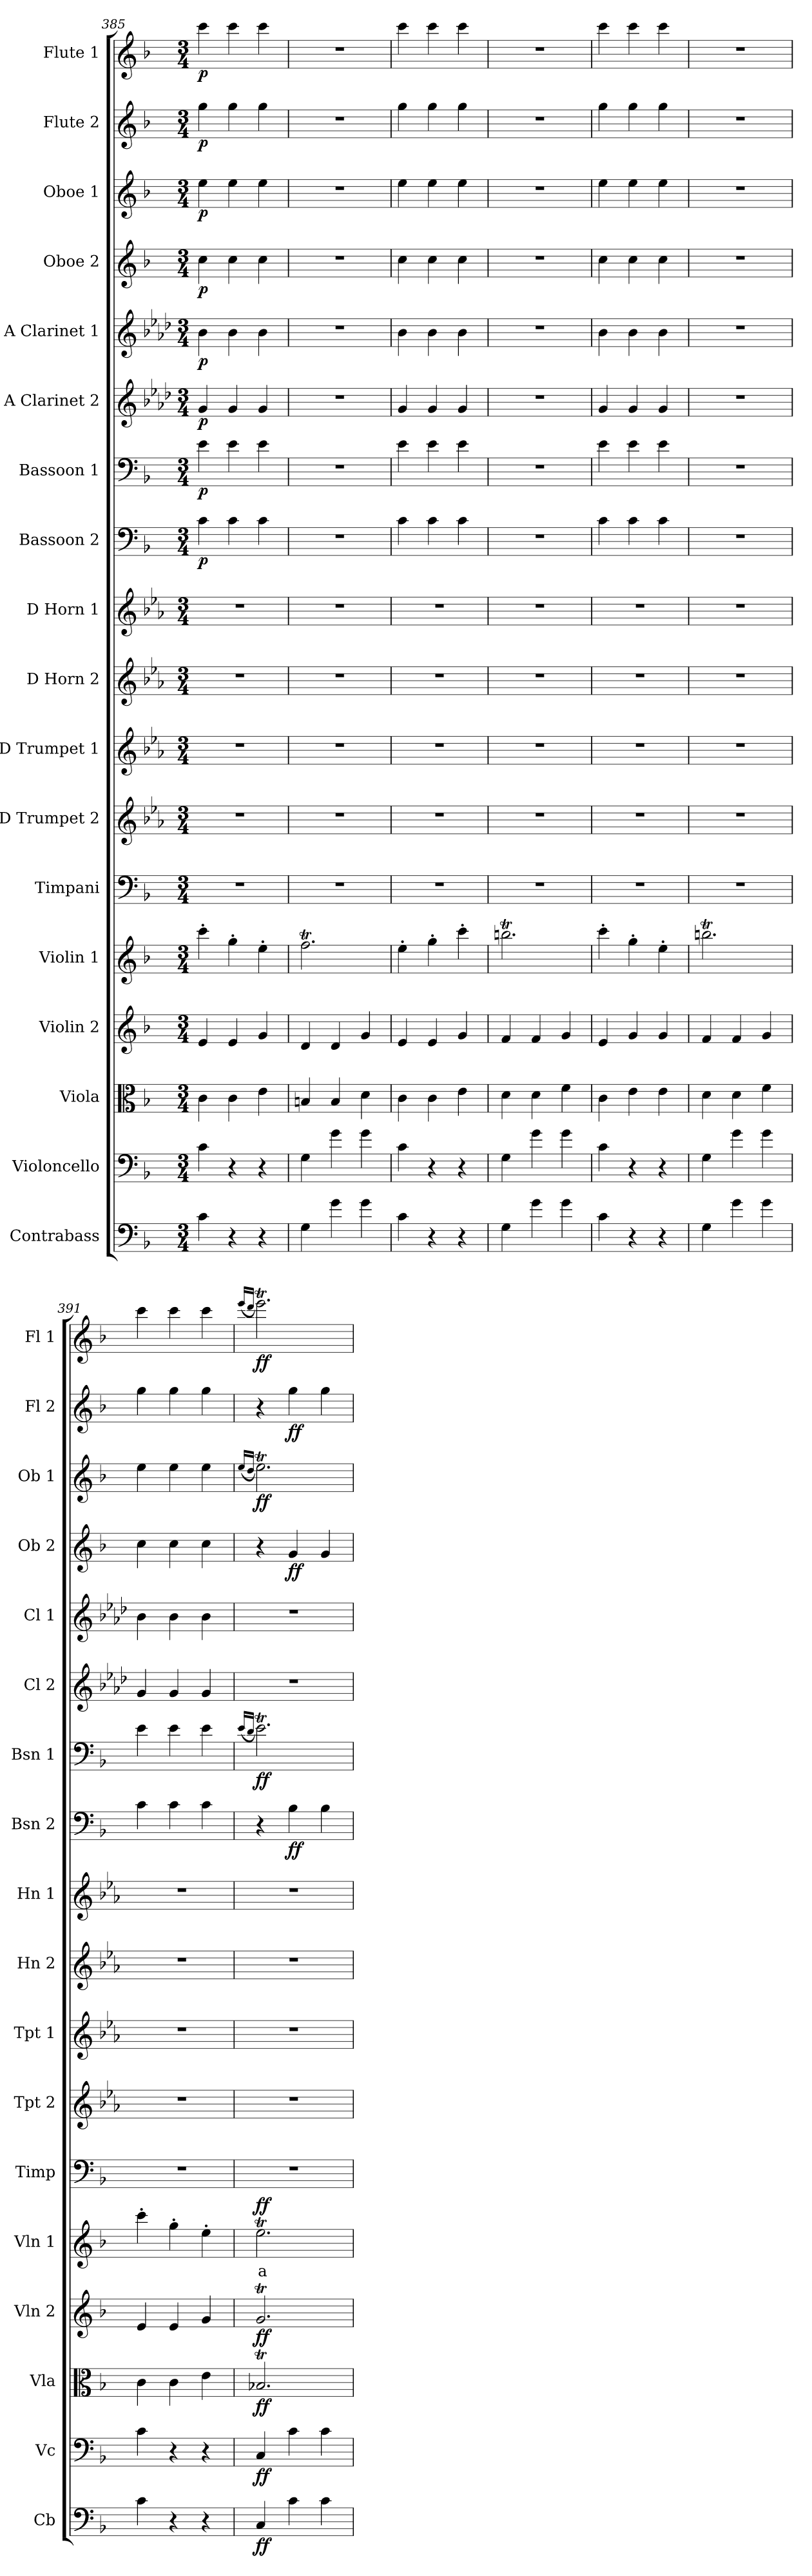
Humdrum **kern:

**kern	**dynam	**kern	**dynam	**kern	**dynam	**kern	**dynam	**kern	**text	**dynam	**kern	**kern	**kern	**kern	**kern	**kern	**dynam	**kern	**dynam	**kern	**dynam	**kern	**dynam	**kern	**dynam	**kern	**dynam	**kern	**dynam	**kern	**dynam
*part18	*part18	*part17	*part17	*part16	*part16	*part15	*part15	*part14	*part14	*part14	*part13	*part12	*part11	*part10	*part9	*part8	*part8	*part7	*part7	*part6	*part6	*part5	*part5	*part4	*part4	*part3	*part3	*part2	*part2	*part1	*part1
*staff18	*staff18	*staff17	*staff17	*staff16	*staff16	*staff15	*staff15	*staff14	*staff14	*staff14	*staff13	*staff12	*staff11	*staff10	*staff9	*staff8	*staff8	*staff7	*staff7	*staff6	*staff6	*staff5	*staff5	*staff4	*staff4	*staff3	*staff3	*staff2	*staff2	*staff1	*staff1
*I"Contrabass	*	*I"Violoncello	*	*I"Viola	*	*I"Violin 2	*	*I"Violin 1	*	*	*I"Timpani	*I"D Trumpet 2	*I"D Trumpet 1	*I"D Horn 2	*I"D Horn 1	*I"Bassoon 2	*	*I"Bassoon 1	*	*I"A Clarinet 2	*	*I"A Clarinet 1	*	*I"Oboe 2	*	*I"Oboe 1	*	*I"Flute 2	*	*I"Flute 1	*
*I'Cb	*	*I'Vc	*	*I'Vla	*	*I'Vln 2	*	*I'Vln 1	*	*	*I'Timp	*I'Tpt 2	*I'Tpt 1	*I'Hn 2	*I'Hn 1	*I'Bsn 2	*	*I'Bsn 1	*	*I'Cl 2	*	*I'Cl 1	*	*I'Ob 2	*	*I'Ob 1	*	*I'Fl 2	*	*I'Fl 1	*
*clefF4	*	*clefF4	*	*clefC3	*	*clefG2	*	*clefG2	*	*	*clefF4	*clefG2	*clefG2	*clefG2	*clefG2	*clefF4	*	*clefF4	*	*clefG2	*	*clefG2	*	*clefG2	*	*clefG2	*	*clefG2	*	*clefG2	*
*ITrd7c12	*	*	*	*	*	*	*	*	*	*	*	*ITrd-1c-2	*ITrd-1c-2	*ITrd6c10	*ITrd6c10	*	*	*	*	*ITrd2c3	*	*ITrd2c3	*	*	*	*	*	*	*	*	*
*k[b-]	*	*k[b-]	*	*k[b-]	*	*k[b-]	*	*k[b-]	*	*	*k[b-]	*k[b-]	*k[b-]	*k[b-]	*k[b-]	*k[b-]	*	*k[b-]	*	*k[b-]	*	*k[b-]	*	*k[b-]	*	*k[b-]	*	*k[b-]	*	*k[b-]	*
*M3/4	*	*M3/4	*	*M3/4	*	*M3/4	*	*M3/4	*	*	*M3/4	*M3/4	*M3/4	*M3/4	*M3/4	*M3/4	*	*M3/4	*	*M3/4	*	*M3/4	*	*M3/4	*	*M3/4	*	*M3/4	*	*M3/4	*
=385	=385	=385	=385	=385	=385	=385	=385	=385	=385	=385	=385	=385	=385	=385	=385	=385	=385	=385	=385	=385	=385	=385	=385	=385	=385	=385	=385	=385	=385	=385	=385
!	!	!	!	!	!	!	!	!	!	!	!	!	!	!	!	!	!LO:DY:b	!	!LO:DY:b	!	!LO:DY:b	!	!LO:DY:b	!	!LO:DY:b	!	!LO:DY:b	!	!LO:DY:b	!	!LO:DY:b
4C\	.	4c\	.	4c\	.	4e/	.	4ccc'\	.	.	2.r	2.r	2.r	2.r	2.r	4c\	p	4e\	p	4e/	p	4g\	p	4cc\	p	4ee\	p	4gg\	p	4ccc\	p
4r	.	4r	.	4c\	.	4e/	.	4gg'\	.	.	.	.	.	.	.	4c\	.	4e\	.	4e/	.	4g\	.	4cc\	.	4ee\	.	4gg\	.	4ccc\	.
4r	.	4r	.	4e\	.	4g/	.	4ee'\	.	.	.	.	.	.	.	4c\	.	4e\	.	4e/	.	4g\	.	4cc\	.	4ee\	.	4gg\	.	4ccc\	.
=386	=386	=386	=386	=386	=386	=386	=386	=386	=386	=386	=386	=386	=386	=386	=386	=386	=386	=386	=386	=386	=386	=386	=386	=386	=386	=386	=386	=386	=386	=386	=386
4GG\	.	4G\	.	4Bn/	.	4d/	.	2.ffT\	.	.	2.r	2.r	2.r	2.r	2.r	2.r	.	2.r	.	2.r	.	2.r	.	2.r	.	2.r	.	2.r	.	2.r	.
4G\	.	4g\	.	4B/	.	4d/	.	.	.	.	.	.	.	.	.	.	.	.	.	.	.	.	.	.	.	.	.	.	.	.	.
4G\	.	4g\	.	4d\	.	4g/	.	.	.	.	.	.	.	.	.	.	.	.	.	.	.	.	.	.	.	.	.	.	.	.	.
=387	=387	=387	=387	=387	=387	=387	=387	=387	=387	=387	=387	=387	=387	=387	=387	=387	=387	=387	=387	=387	=387	=387	=387	=387	=387	=387	=387	=387	=387	=387	=387
4C\	.	4c\	.	4c\	.	4e/	.	4ee'\	.	.	2.r	2.r	2.r	2.r	2.r	4c\	.	4e\	.	4e/	.	4g\	.	4cc\	.	4ee\	.	4gg\	.	4ccc\	.
4r	.	4r	.	4c\	.	4e/	.	4gg'\	.	.	.	.	.	.	.	4c\	.	4e\	.	4e/	.	4g\	.	4cc\	.	4ee\	.	4gg\	.	4ccc\	.
4r	.	4r	.	4e\	.	4g/	.	4ccc'\	.	.	.	.	.	.	.	4c\	.	4e\	.	4e/	.	4g\	.	4cc\	.	4ee\	.	4gg\	.	4ccc\	.
=388	=388	=388	=388	=388	=388	=388	=388	=388	=388	=388	=388	=388	=388	=388	=388	=388	=388	=388	=388	=388	=388	=388	=388	=388	=388	=388	=388	=388	=388	=388	=388
4GG\	.	4G\	.	4d\	.	4f/	.	2.bbnt\	.	.	2.r	2.r	2.r	2.r	2.r	2.r	.	2.r	.	2.r	.	2.r	.	2.r	.	2.r	.	2.r	.	2.r	.
4G\	.	4g\	.	4d\	.	4f/	.	.	.	.	.	.	.	.	.	.	.	.	.	.	.	.	.	.	.	.	.	.	.	.	.
4G\	.	4g\	.	4f\	.	4g/	.	.	.	.	.	.	.	.	.	.	.	.	.	.	.	.	.	.	.	.	.	.	.	.	.
=389	=389	=389	=389	=389	=389	=389	=389	=389	=389	=389	=389	=389	=389	=389	=389	=389	=389	=389	=389	=389	=389	=389	=389	=389	=389	=389	=389	=389	=389	=389	=389
4C\	.	4c\	.	4c\	.	4e/	.	4ccc'\	.	.	2.r	2.r	2.r	2.r	2.r	4c\	.	4e\	.	4e/	.	4g\	.	4cc\	.	4ee\	.	4gg\	.	4ccc\	.
4r	.	4r	.	4e\	.	4g/	.	4gg'\	.	.	.	.	.	.	.	4c\	.	4e\	.	4e/	.	4g\	.	4cc\	.	4ee\	.	4gg\	.	4ccc\	.
4r	.	4r	.	4e\	.	4g/	.	4ee'\	.	.	.	.	.	.	.	4c\	.	4e\	.	4e/	.	4g\	.	4cc\	.	4ee\	.	4gg\	.	4ccc\	.
=390	=390	=390	=390	=390	=390	=390	=390	=390	=390	=390	=390	=390	=390	=390	=390	=390	=390	=390	=390	=390	=390	=390	=390	=390	=390	=390	=390	=390	=390	=390	=390
4GG\	.	4G\	.	4d\	.	4f/	.	2.bbnt\	.	.	2.r	2.r	2.r	2.r	2.r	2.r	.	2.r	.	2.r	.	2.r	.	2.r	.	2.r	.	2.r	.	2.r	.
4G\	.	4g\	.	4d\	.	4f/	.	.	.	.	.	.	.	.	.	.	.	.	.	.	.	.	.	.	.	.	.	.	.	.	.
4G\	.	4g\	.	4f\	.	4g/	.	.	.	.	.	.	.	.	.	.	.	.	.	.	.	.	.	.	.	.	.	.	.	.	.
!!LO:PB:g=z
=391	=391	=391	=391	=391	=391	=391	=391	=391	=391	=391	=391	=391	=391	=391	=391	=391	=391	=391	=391	=391	=391	=391	=391	=391	=391	=391	=391	=391	=391	=391	=391
4C\	.	4c\	.	4c\	.	4e/	.	4ccc'\	.	.	2.r	2.r	2.r	2.r	2.r	4c\	.	4e\	.	4e/	.	4g\	.	4cc\	.	4ee\	.	4gg\	.	4ccc\	.
4r	.	4r	.	4c\	.	4e/	.	4gg'\	.	.	.	.	.	.	.	4c\	.	4e\	.	4e/	.	4g\	.	4cc\	.	4ee\	.	4gg\	.	4ccc\	.
4r	.	4r	.	4e\	.	4g/	.	4ee'\	.	.	.	.	.	.	.	4c\	.	4e\	.	4e/	.	4g\	.	4cc\	.	4ee\	.	4gg\	.	4ccc\	.
=392	=392	=392	=392	=392	=392	=392	=392	=392	=392	=392	=392	=392	=392	=392	=392	=392	=392	=392	=392	=392	=392	=392	=392	=392	=392	=392	=392	=392	=392	=392	=392
.	.	.	.	.	.	.	.	.	.	.	.	.	.	.	.	.	.	(16qe/LL	.	.	.	.	.	.	.	(16qee/LL	.	.	.	(16qeee/LL	.
.	.	.	.	.	.	.	.	.	.	.	.	.	.	.	.	.	.	16qd/JJ	.	.	.	.	.	.	.	16qdd/JJ	.	.	.	16qddd/JJ	.
!	!LO:DY:b	!	!LO:DY:b	!	!LO:DY:b	!	!LO:DY:b	!	!LO:LY:b:color=#FF0000	!LO:DY:b	!	!	!	!	!	!	!	!	!LO:DY:b	!	!	!	!	!	!	!	!LO:DY:b	!	!	!	!LO:DY:b
4CC/	ff	4C/	ff	2.B-XT/	ff	2.gT/	ff	2.eet\	a	ff	2.r	2.r	2.r	2.r	2.r	4r	.	2.et\)	ff	2.r	.	2.r	.	4r	.	2.eet\)	ff	4r	.	2.eeet\)	ff
!	!	!	!	!	!	!	!	!	!	!	!	!	!	!	!	!	!LO:DY:b	!	!	!	!	!	!	!	!LO:DY:b	!	!	!	!LO:DY:b	!	!
4C\	.	4c\	.	.	.	.	.	.	.	.	.	.	.	.	.	4B-\	ff	.	.	.	.	.	.	4g/	ff	.	.	4gg\	ff	.	.
4C\	.	4c\	.	.	.	.	.	.	.	.	.	.	.	.	.	4B-\	.	.	.	.	.	.	.	4g/	.	.	.	4gg\	.	.	.
=	=	=	=	=	=	=	=	=	=	=	=	=	=	=	=	=	=	=	=	=	=	=	=	=	=	=	=	=	=	=	=
*-	*-	*-	*-	*-	*-	*-	*-	*-	*-	*-	*-	*-	*-	*-	*-	*-	*-	*-	*-	*-	*-	*-	*-	*-	*-	*-	*-	*-	*-	*-	*-
